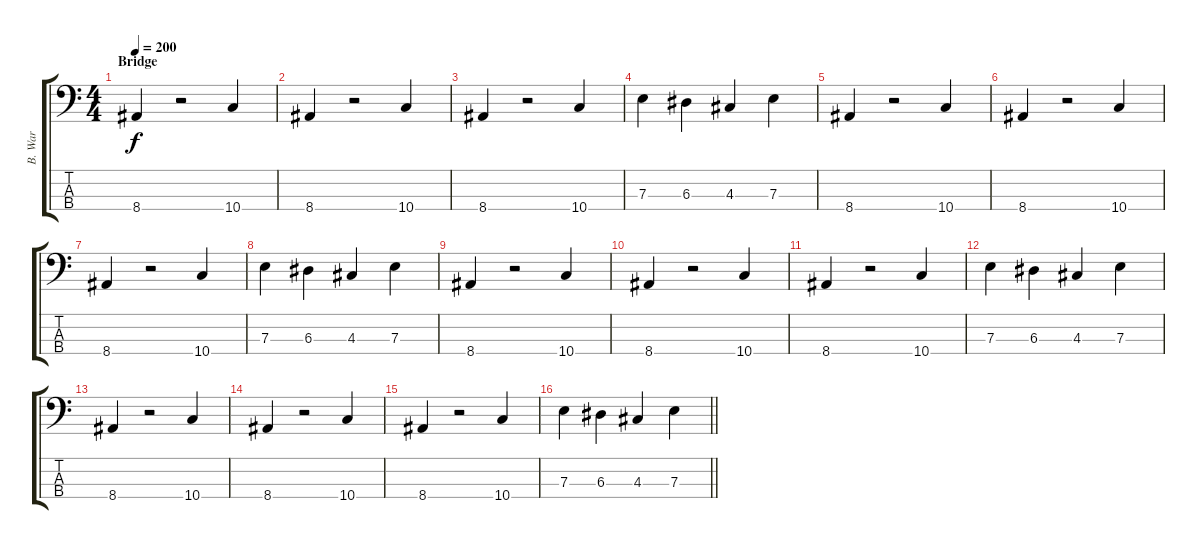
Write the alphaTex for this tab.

\track ("B. War " "B. War ") {instrument electricbassfinger}
\staff {score tabs}
\tuning (G2 D2 A1 D1) {hide}
\ts (4 4)
\section ("" "Bridge")
\tempo 200
\clef f4
\ks c
8.4.4{dy f} r.2 10.4.4 |
8.4.4 r.2 10.4.4 |
8.4.4 r.2 10.4.4 |
7.3.4 6.3.4 4.3.4 7.3.4 |
8.4.4 r.2 10.4.4 |
8.4.4 r.2 10.4.4 |
8.4.4 r.2 10.4.4 |
7.3.4 6.3.4 4.3.4 7.3.4 |
8.4.4 r.2 10.4.4 |
8.4.4 r.2 10.4.4 |
8.4.4 r.2 10.4.4 |
7.3.4 6.3.4 4.3.4 7.3.4 |
8.4.4 r.2 10.4.4 |
8.4.4 r.2 10.4.4 |
8.4.4 r.2 10.4.4 |
\barLineRight lightlight
7.3.4 6.3.4 4.3.4 7.3.4
